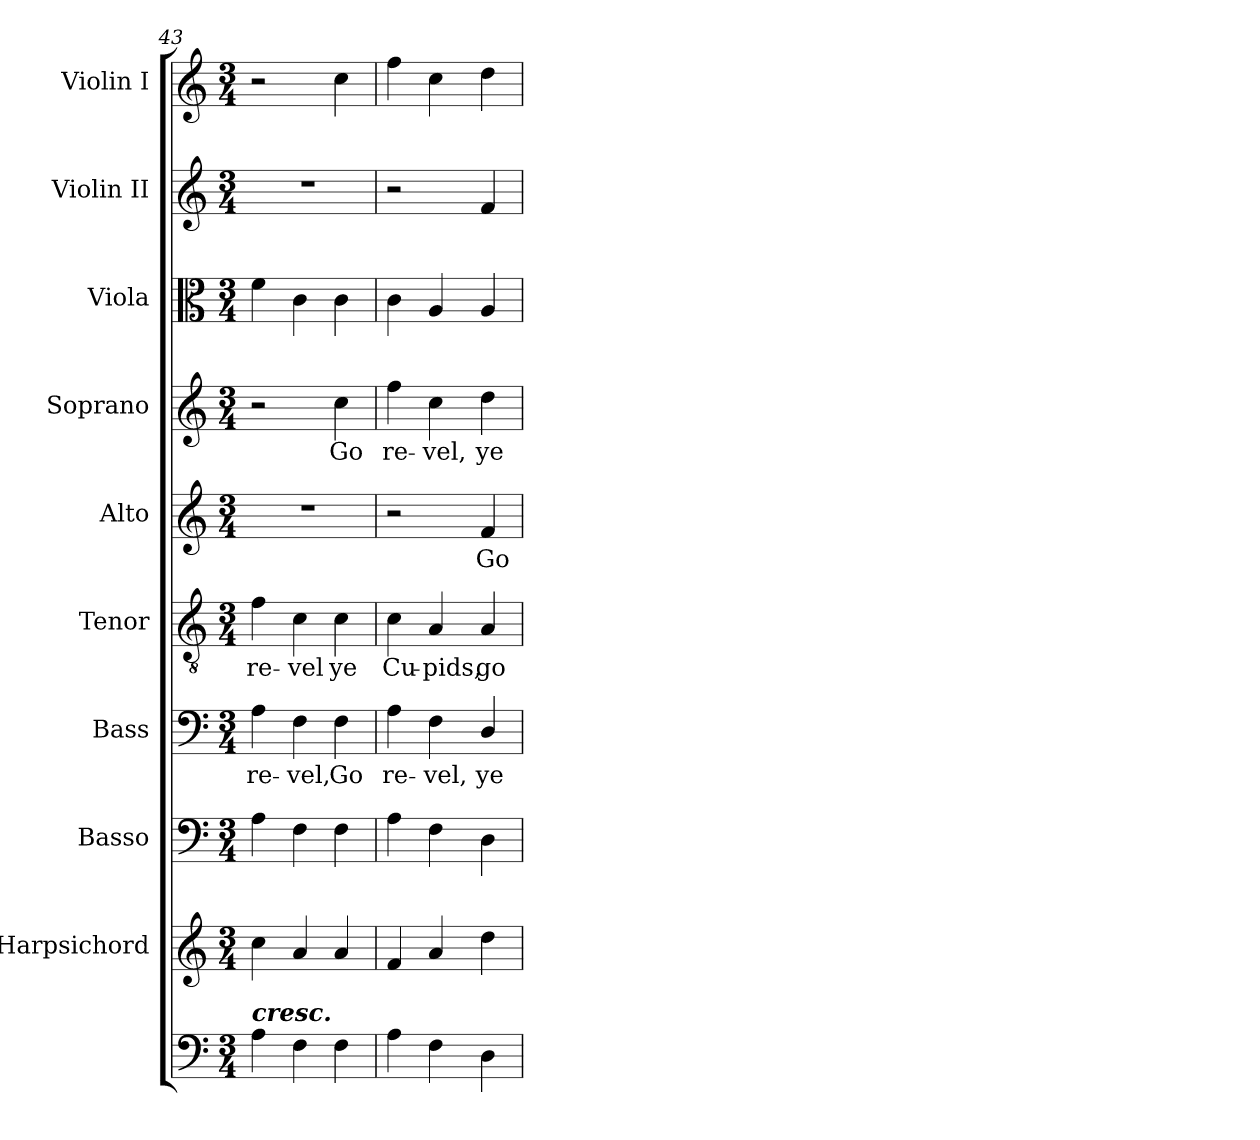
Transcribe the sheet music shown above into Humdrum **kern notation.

**kern	**kern	**kern	**kern	**text	**kern	**text	**kern	**text	**kern	**text	**kern	**kern	**kern
*part10	*part9	*part8	*part7	*part7	*part6	*part6	*part5	*part5	*part4	*part4	*part3	*part2	*part1
*staff10	*staff9	*staff8	*staff7	*staff7	*staff6	*staff6	*staff5	*staff5	*staff4	*staff4	*staff3	*staff2	*staff1
*	*I"Harpsichord	*I"Basso	*I"Bass	*	*I"Tenor	*	*I"Alto	*	*I"Soprano	*	*I"Viola	*I"Violin II	*I"Violin I
*	*	*	*I'B.	*	*I'T.	*	*I'A.	*	*I'S.	*	*I'Vla.	*I'Vln. II	*I'Vln. I
*clefF4	*clefG2	*clefF4	*clefF4	*	*clefGv2	*	*clefG2	*	*clefG2	*	*clefC3	*clefG2	*clefG2
*	*	*	*	*	*ITrd7c12	*	*	*	*	*	*	*	*
*k[]	*k[]	*k[]	*k[]	*	*k[]	*	*k[]	*	*k[]	*	*k[]	*k[]	*k[]
*C:	*C:	*C:	*C:	*	*C:	*	*C:	*	*C:	*	*C:	*C:	*C:
*M3/4	*M3/4	*M3/4	*M3/4	*	*M3/4	*	*M3/4	*	*M3/4	*	*M3/4	*M3/4	*M3/4
=43	=43	=43	=43	=43	=43	=43	=43	=43	=43	=43	=43	=43	=43
!	!	!	!	!LO:LY:b:color=#000000	!	!	!	!	!	!	!	!	!
!LO:TX:a:Bi:t=cresc.	!	!	!	!	!	!	!	!	!	!	!	!	!
!	!	!	!	!	!	!LO:LY:b:color=#000000	!LO:N:vis=1	!	!	!	!	!LO:N:vis=1	!
4Ai\	4cci\	4Ai\	4Ai\	re-	4Fi\	re-	2.r	.	2r	.	4fi\	2.r	2r
!	!	!	!	!LO:LY:b:color=#000000	!	!	!	!	!	!	!	!	!
!	!	!	!	!	!	!LO:LY:b:color=#000000	!	!	!	!	!	!	!
4Fi\	4ai/	4Fi\	4Fi\	-vel,	4Ci\	-vel	.	.	.	.	4ci\	.	.
!	!	!	!	!LO:LY:b:color=#000000	!	!	!	!	!	!	!	!	!
!	!	!	!	!	!	!LO:LY:b:color=#000000	!	!	!	!	!	!	!
!	!	!	!	!	!	!	!	!	!	!LO:LY:b:color=#000000	!	!	!
4Fi\	4ai/	4Fi\	4Fi\	Go	4Ci\	ye	.	.	4cci\	Go	4ci\	.	4cci\
=44	=44	=44	=44	=44	=44	=44	=44	=44	=44	=44	=44	=44	=44
!	!	!	!	!LO:LY:b:color=#000000	!	!	!	!	!	!	!	!	!
!	!	!	!	!	!	!LO:LY:b:color=#000000	!	!	!	!	!	!	!
!	!	!	!	!	!	!	!	!	!	!LO:LY:b:color=#000000	!	!	!
4Ai\	4fi/	4Ai\	4Ai\	re-	4Ci\	Cu-	2r	.	4ffi\	re-	4ci\	2r	4ffi\
!	!	!	!	!LO:LY:b:color=#000000	!	!	!	!	!	!	!	!	!
!	!	!	!	!	!	!LO:LY:b:color=#000000	!	!	!	!	!	!	!
!	!	!	!	!	!	!	!	!	!	!LO:LY:b:color=#000000	!	!	!
4Fi\	4ai/	4Fi\	4Fi\	-vel,	4AAi/	-pids,	.	.	4cci\	-vel,	4Ai/	.	4cci\
!	!	!	!	!LO:LY:b:color=#000000	!	!	!	!	!	!	!	!	!
!	!	!	!	!	!	!LO:LY:b:color=#000000	!	!	!	!	!	!	!
!	!	!	!	!	!	!	!	!LO:LY:b:color=#000000	!	!	!	!	!
!	!	!	!	!	!	!	!	!	!	!LO:LY:b:color=#000000	!	!	!
4Di\	4ddi\	4Di\	4Di/	ye	4AAi/	go	4fi/	Go	4ddi\	ye	4Ai/	4fi/	4ddi\
=	=	=	=	=	=	=	=	=	=	=	=	=	=
*-	*-	*-	*-	*-	*-	*-	*-	*-	*-	*-	*-	*-	*-
